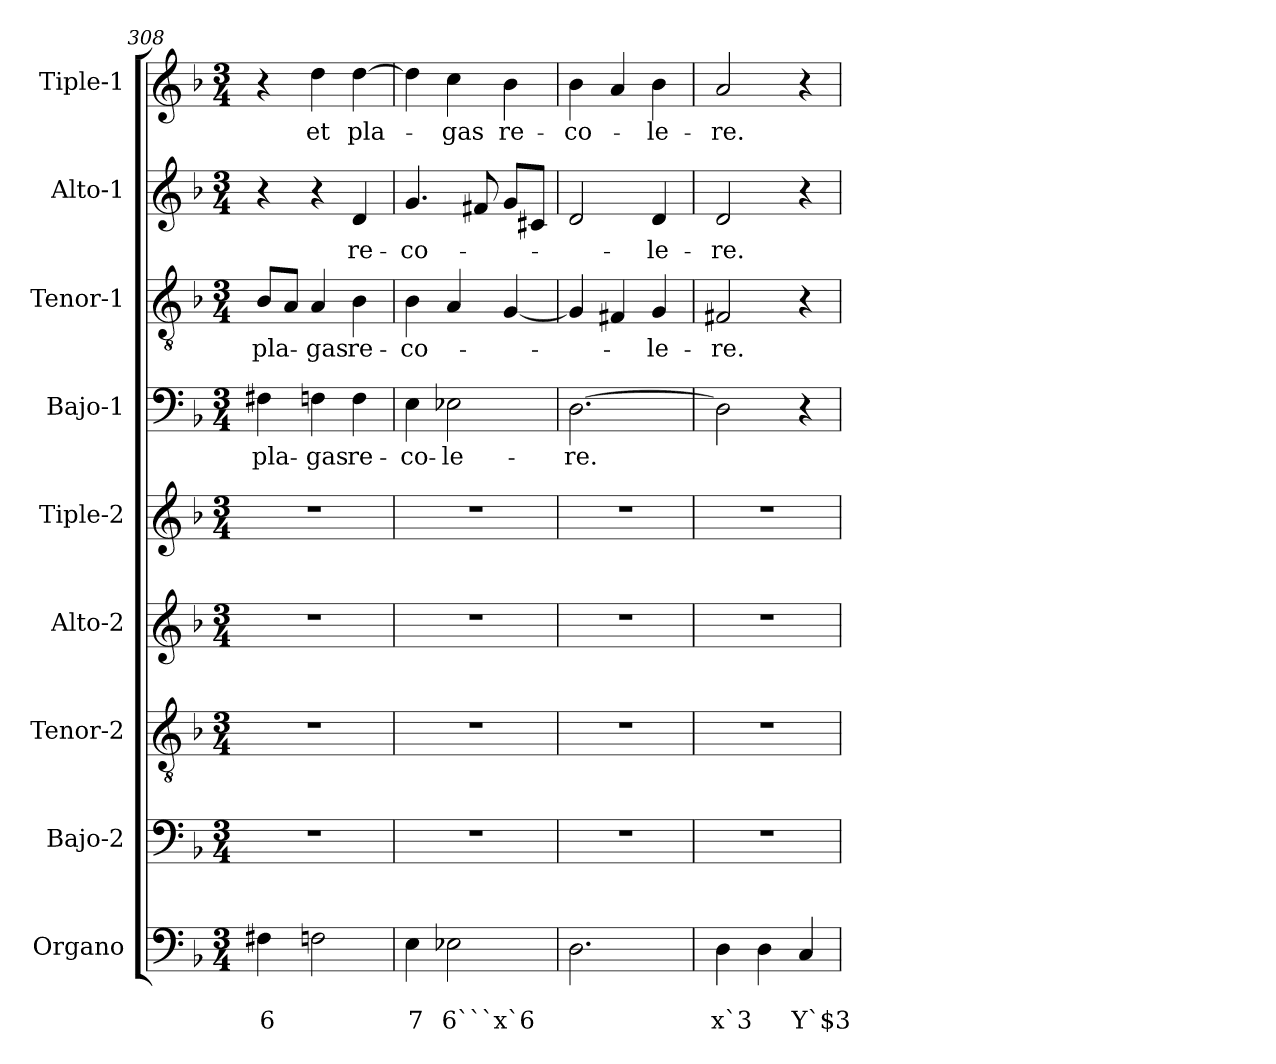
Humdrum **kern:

**kern	**text	**text	**kern	**kern	**kern	**kern	**kern	**text	**kern	**text	**kern	**text	**kern	**text
*part9	*part9	*part9	*part8	*part7	*part6	*part5	*part4	*part4	*part3	*part3	*part2	*part2	*part1	*part1
*staff9	*staff9	*staff9	*staff8	*staff7	*staff6	*staff5	*staff4	*staff4	*staff3	*staff3	*staff2	*staff2	*staff1	*staff1
*I"Organo	*	*	*I"Bajo-2	*I"Tenor-2	*I"Alto-2	*I"Tiple-2	*I"Bajo-1	*	*I"Tenor-1	*	*I"Alto-1	*	*I"Tiple-1	*
*	*	*	*I'B-2	*I'T-2	*I'A-2	*	*I'B1	*	*I'T1	*	*I'A1	*	*	*
*clefF4	*	*	*clefF4	*clefGv2	*clefG2	*clefG2	*clefF4	*	*clefGv2	*	*clefG2	*	*clefG2	*
*k[b-]	*	*	*k[b-]	*k[b-]	*k[b-]	*k[b-]	*k[b-]	*	*k[b-]	*	*k[b-]	*	*k[b-]	*
*F:	*	*	*F:	*F:	*F:	*F:	*F:	*	*F:	*	*F:	*	*F:	*
*M3/4	*	*	*M3/4	*M3/4	*M3/4	*M3/4	*M3/4	*	*M3/4	*	*M3/4	*	*M3/4	*
=308	=308	=308	=308	=308	=308	=308	=308	=308	=308	=308	=308	=308	=308	=308
!	!	!LO:LY:b	!	!	!	!	!	!	!	!	!	!	!	!
!	!	!	!	!	!	!	!	!LO:LY:b	!	!	!	!	!	!
!	!	!	!	!	!	!	!	!	!	!LO:LY:b	!	!	!	!
4F#X\	.	6	2.r	2.r	2.r	2.r	4F#X\	pla-	8B-/L	pla-	4r	.	4r	.
.	.	.	.	.	.	.	.	.	8A/J	.	.	.	.	.
!	!	!	!	!	!	!	!	!LO:LY:b	!	!	!	!	!	!
!	!	!	!	!	!	!	!	!	!	!LO:LY:b	!	!	!	!
!	!	!	!	!	!	!	!	!	!	!	!	!	!	!LO:LY:b
2Fn\	.	.	.	.	.	.	4Fn\	-gas	4A/	-gas	4r	.	4dd\	et
!	!	!	!	!	!	!	!	!LO:LY:b	!	!	!	!	!	!
!	!	!	!	!	!	!	!	!	!	!LO:LY:b	!	!	!	!
!	!	!	!	!	!	!	!	!	!	!	!	!LO:LY:b	!	!
!	!	!	!	!	!	!	!	!	!	!	!	!	!	!LO:LY:b
.	.	.	.	.	.	.	4F\	re-	4B-\	re-	4d/	re-	[4dd\	pla-
=309	=309	=309	=309	=309	=309	=309	=309	=309	=309	=309	=309	=309	=309	=309
!	!	!LO:LY:b	!	!	!	!	!	!	!	!	!	!	!	!
!	!	!	!	!	!	!	!	!LO:LY:b	!	!	!	!	!	!
!	!	!	!	!	!	!	!	!	!	!LO:LY:b	!	!	!	!
!	!	!	!	!	!	!	!	!	!	!	!	!LO:LY:b	!	!
4E\	.	7	2.r	2.r	2.r	2.r	4E\	-co-	4B-\	-co-	4.g/	-co-	4dd\]	.
!	!	!LO:LY:b	!	!	!	!	!	!	!	!	!	!	!	!
!	!	!	!	!	!	!	!	!LO:LY:b	!	!	!	!	!	!
!	!	!	!	!	!	!	!	!	!	!	!	!	!	!LO:LY:b
2E-X\	.	6```x`6	.	.	.	.	2E-X\	-le-	4A/	.	.	.	4cc\	-gas
.	.	.	.	.	.	.	.	.	.	.	8f#X/	.	.	.
!	!	!	!	!	!	!	!	!	!	!	!	!	!	!LO:LY:b
.	.	.	.	.	.	.	.	.	[4G/	.	8g/L	.	4b-\	re-
.	.	.	.	.	.	.	.	.	.	.	8c#X/J	.	.	.
!!LO:PB:g=z
=310	=310	=310	=310	=310	=310	=310	=310	=310	=310	=310	=310	=310	=310	=310
!	!	!	!	!	!	!	!	!LO:LY:b	!	!	!	!	!	!
!	!	!	!	!	!	!	!	!	!	!	!	!	!	!LO:LY:b
2.D\	.	.	2.r	2.r	2.r	2.r	[2.D\	-re.	4G/]	.	2d/	.	4b-\	-co-
.	.	.	.	.	.	.	.	.	4F#X/	.	.	.	4a/	.
!	!	!	!	!	!	!	!	!	!	!LO:LY:b	!	!	!	!
!	!	!	!	!	!	!	!	!	!	!	!	!LO:LY:b	!	!
!	!	!	!	!	!	!	!	!	!	!	!	!	!	!LO:LY:b
.	.	.	.	.	.	.	.	.	4G/	-le-	4d/	-le-	4b-\	-le-
=311	=311	=311	=311	=311	=311	=311	=311	=311	=311	=311	=311	=311	=311	=311
!	!	!LO:LY:b	!	!	!	!	!	!	!	!	!	!	!	!
!	!	!	!	!	!	!	!	!	!	!LO:LY:b	!	!	!	!
!	!	!	!	!	!	!	!	!	!	!	!	!LO:LY:b	!	!
!	!	!	!	!	!	!	!	!	!	!	!	!	!	!LO:LY:b
4D\	.	x`3	2.r	2.r	2.r	2.r	2D\]	.	2F#X/	-re.	2d/	-re.	2a/	-re.
4D\	.	.	.	.	.	.	.	.	.	.	.	.	.	.
!	!	!LO:LY:b	!	!	!	!	!	!	!	!	!	!	!	!
4C/	.	Y`$3	.	.	.	.	4r	.	4r	.	4r	.	4r	.
=	=	=	=	=	=	=	=	=	=	=	=	=	=	=
*-	*-	*-	*-	*-	*-	*-	*-	*-	*-	*-	*-	*-	*-	*-
